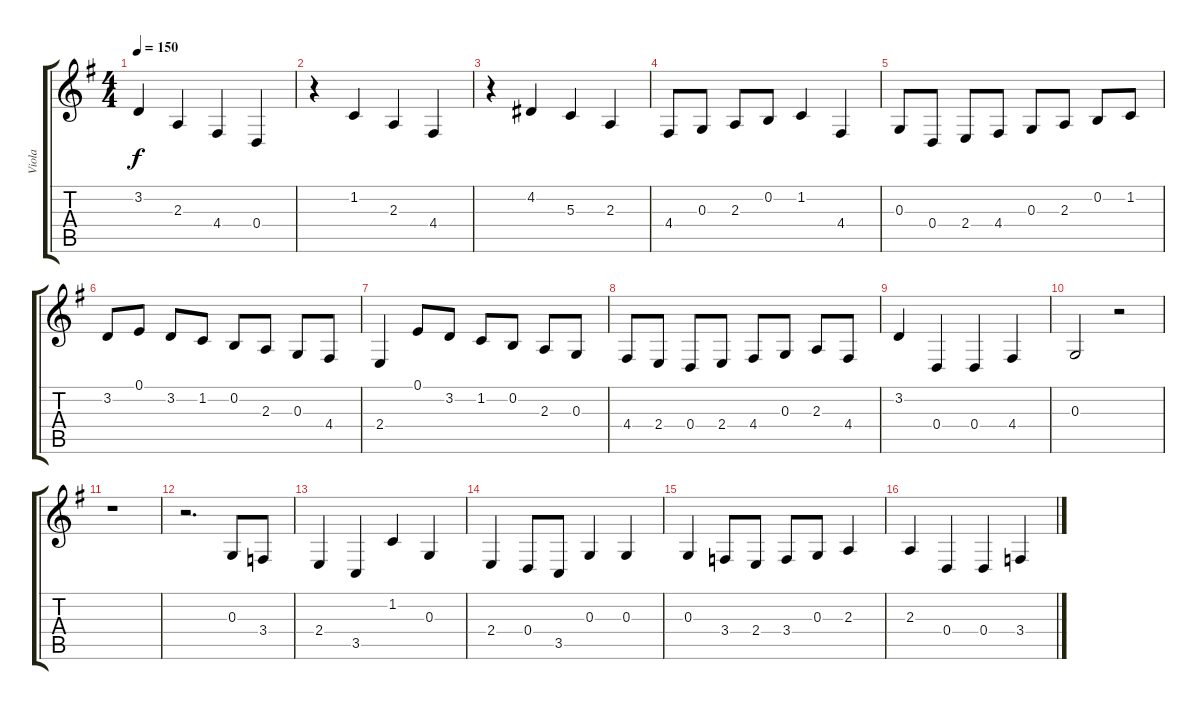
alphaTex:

\track ("Viola" "Viola") {instrument viola}
\staff {score tabs}
\tuning (E4 B3 G3 D3 A2 E2) {hide}
\ts (4 4)
\tempo 150
\clef g2
\ks g
3.2.4{dy f} 2.3.4 4.4.4 0.4.4 |
r.4 1.2.4 2.3.4 4.4.4 |
r.4 4.2.4 5.3.4 2.3.4 |
4.4.8 0.3.8 2.3.8 0.2.8 1.2.4 4.4.4 |
0.3.8 0.4.8 2.4.8 4.4.8 0.3.8 2.3.8 0.2.8 1.2.8 |
3.2.8 0.1.8 3.2.8 1.2.8 0.2.8 2.3.8 0.3.8 4.4.8 |
2.4.4 0.1.8 3.2.8 1.2.8 0.2.8 2.3.8 0.3.8 |
4.4.8 2.4.8 0.4.8 2.4.8 4.4.8 0.3.8 2.3.8 4.4.8 |
3.2.4 0.4.4 0.4.4 4.4.4 |
0.3.2 r.2 |
r.1 |
r.2{d} 0.3.8 3.4.8 |
2.4.4 3.5.4 1.2.4 0.3.4 |
2.4.4 0.4.8 3.5.8 0.3.4 0.3.4 |
0.3.4 3.4.8 2.4.8 3.4.8 0.3.8 2.3.4 |
2.3.4 0.4.4 0.4.4 3.4.4
